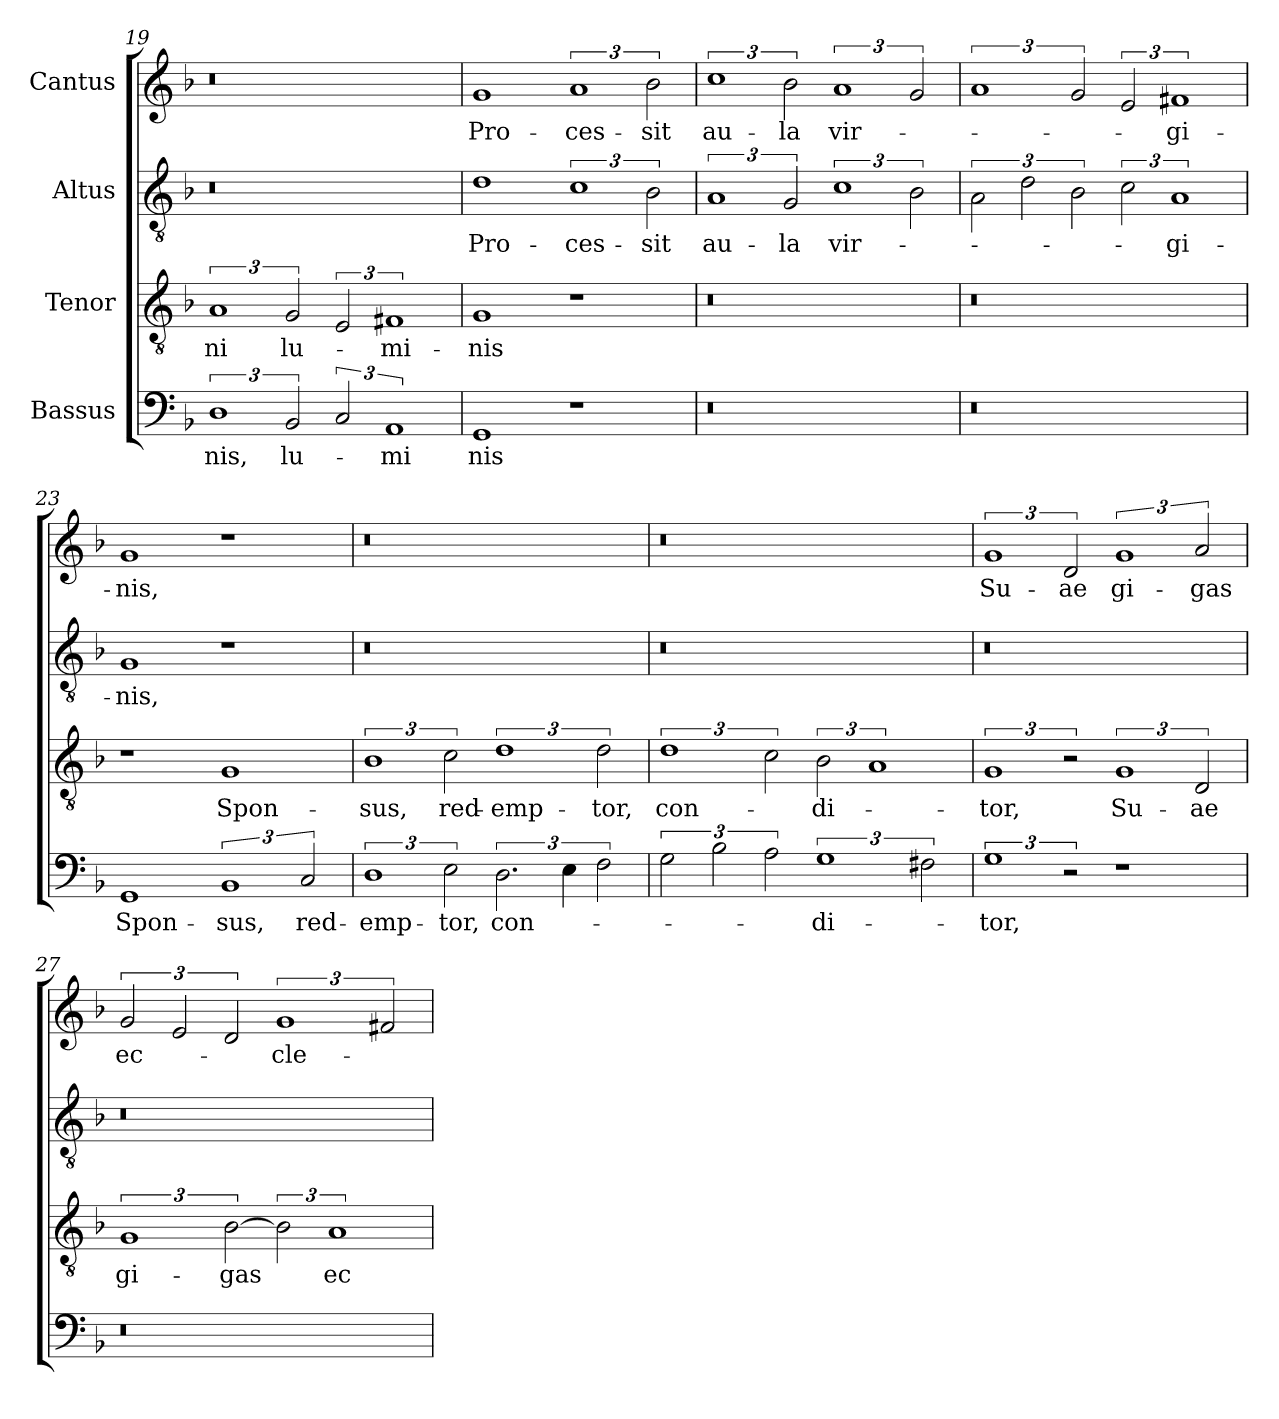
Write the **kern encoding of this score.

**kern	**text	**kern	**text	**kern	**text	**kern	**text
*part4	*part4	*part3	*part3	*part2	*part2	*part1	*part1
*staff4	*staff4	*staff3	*staff3	*staff2	*staff2	*staff1	*staff1
*I"Bassus	*	*I"Tenor	*	*I"Altus	*	*I"Cantus	*
*clefF4	*	*clefGv2	*	*clefGv2	*	*clefG2	*
*k[b-]	*	*k[b-]	*	*k[b-]	*	*k[b-]	*
*F:	*	*F:	*	*F:	*	*F:	*
=19	=19	=19	=19	=19	=19	=19	=19
3%2D/	-nis,	3%2A\	-ni	0r	.	0r	.
!	!LO:LY:i	!	!	!	!	!	!
3BB-/	lu-	3G/	lu-	.	.	.	.
3C/	.	3E/	.	.	.	.	.
!	!LO:LY:i	!	!	!	!	!	!
3%2AA/	-mi	3%2F#X/	-mi-	.	.	.	.
=20	=20	=20	=20	=20	=20	=20	=20
!	!LO:LY:i	!	!	!	!	!	!
1GG/	nis	1G/	-nis	1d\	Pro-	1g/	Pro-
1r	.	1r	.	3%2c/	-ces-	3%2a\	-ces-
.	.	.	.	3B-\	-sit	3b-\	-sit
=21	=21	=21	=21	=21	=21	=21	=21
0r	.	0r	.	3%2A\	au-	3%2cc/	au-
.	.	.	.	3G/	-la	3b-\	-la
.	.	.	.	3%2c/	vir-	3%2a\	vir-
.	.	.	.	3B-\	.	3g/	.
!!LO:LB:g=z
=22	=22	=22	=22	=22	=22	=22	=22
0r	.	0r	.	3A\	.	3%2a\	.
.	.	.	.	3d\	.	.	.
.	.	.	.	3B-\	.	3g/	.
.	.	.	.	3c\	.	3e/	.
.	.	.	.	3%2A/	-gi-	3%2f#X/	-gi-
=23	=23	=23	=23	=23	=23	=23	=23
1GG/	Spon-	1r	.	1G/	-nis,	1g/	-nis,
3%2BB-\	-sus,	1G/	Spon-	1r	.	1r	.
3C/	red-	.	.	.	.	.	.
=24	=24	=24	=24	=24	=24	=24	=24
3%2D/	-emp-	3%2B-/	-sus,	0r	.	0r	.
3E\	-tor,	3c\	red-	.	.	.	.
3.D\	con-	3%2d/	-emp-	.	.	.	.
6E\	.	.	.	.	.	.	.
3F\	.	3d\	-tor,	.	.	.	.
=25	=25	=25	=25	=25	=25	=25	=25
3G\	.	3%2d/	con-	0r	.	0r	.
3B-\	.	.	.	.	.	.	.
3A\	.	3c\	.	.	.	.	.
3%2G/	-di-	3B-\	-di-	.	.	.	.
.	.	3%2A/	.	.	.	.	.
3F#X\	.	.	.	.	.	.	.
=26	=26	=26	=26	=26	=26	=26	=26
3%2G/	-tor,	3%2G\	-tor,	0r	.	3%2g\	Su-
3r	.	3r	.	.	.	3d/	-ae
1r	.	3%2G\	Su-	.	.	3%2g\	gi-
.	.	3D/	-ae	.	.	3a/	-gas
=27	=27	=27	=27	=27	=27	=27	=27
0r	.	3%2G\	gi-	0r	.	3g/	ec-
.	.	.	.	.	.	3e/	.
.	.	[3B-\	-gas	.	.	3d/	.
.	.	3B-\]	.	.	.	3%2g\	-cle-
.	.	3%2A/	ec-	.	.	.	.
.	.	.	.	.	.	3f#X/	.
=	=	=	=	=	=	=	=
*-	*-	*-	*-	*-	*-	*-	*-
